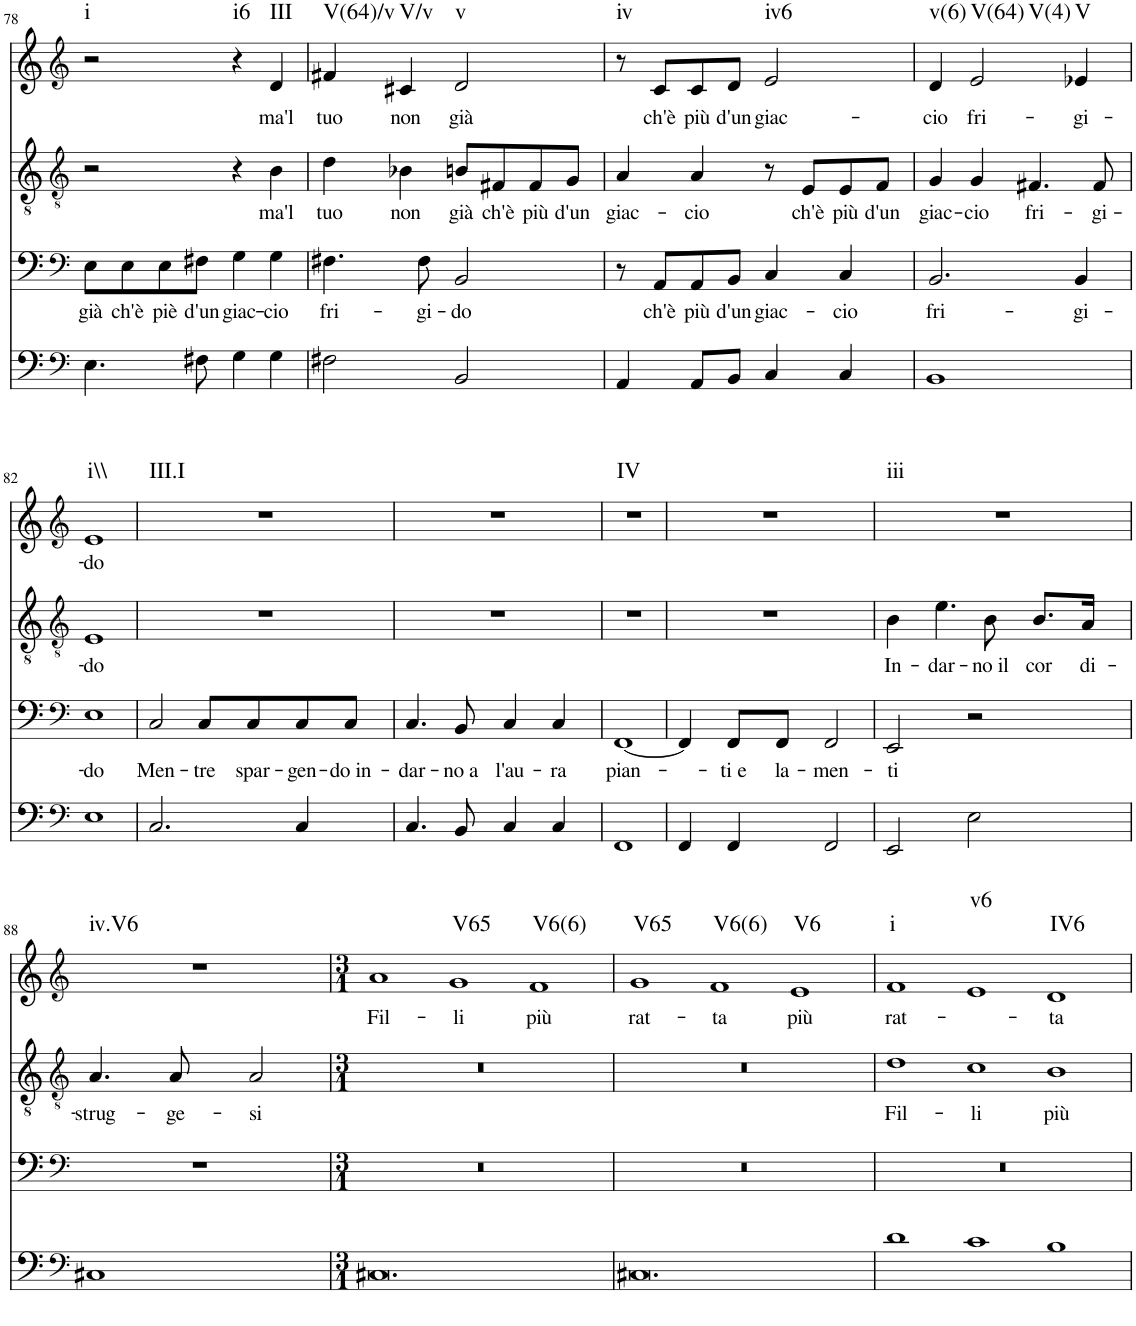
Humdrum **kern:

**kern	**kern	**text	**kern	**text	**kern	**text	**harte
*part4	*part3	*part3	*part2	*part2	*part1	*part1	*part1
*staff4	*staff3	*staff3	*staff2	*staff2	*staff1	*staff1	*
*I"unbenannt4	*I"unbenannt3	*	*I"unbenannt2	*	*I"unbenannt1	*	*
!!LO:PB:g=z
*clefF4	*clefF4	*	*clefGv2	*	*clefG2	*	*
*k[]	*k[]	*	*k[]	*	*k[]	*	*
*M4/4	*M4/4	*	*M4/4	*	*M4/4	*	*
=78	=78	=78	=78	=78	=78	=78	=78
!	!	!LO:LY:b	!	!	!	!	!LO:H:kt=i
4.E\	8E\L	già	2r	.	2r	.	N
!	!	!LO:LY:b	!	!	!	!	!
.	8E\	ch'è	.	.	.	.	.
!	!	!LO:LY:b	!	!	!	!	!
.	8E\	piè	.	.	.	.	.
!	!	!LO:LY:b	!	!	!	!	!
8F#X\	8F#X\J	d'un	.	.	.	.	.
!	!	!LO:LY:b	!	!	!	!	!LO:H:kt=i6
4G\	4G\	giac-	4r	.	4r	.	N
!	!	!LO:LY:b	!	!LO:LY:b	!	!LO:LY:b	!LO:H:kt=III
4G\	4G\	cio	4B\	ma'l	4d/	ma'l	N
=79	=79	=79	=79	=79	=79	=79	=79
!	!	!LO:LY:b	!	!LO:LY:b	!	!LO:LY:b	!LO:H:kt=V(64)/v
2F#X\	4.F#X\	fri-	4d\	tuo	4f#X/	tuo	N
!	!	!	!	!LO:LY:b	!	!LO:LY:b	!LO:H:kt=V/v
.	.	.	4B-X\	non	4c#X/	non	N
!	!	!LO:LY:b	!	!	!	!	!
.	8F#\	gi-	.	.	.	.	.
!	!	!LO:LY:b	!	!LO:LY:b	!	!LO:LY:b	!LO:H:kt=v
2BB/	2BB/	do	8Bn/L	già	2d/	già	N
!	!	!	!	!LO:LY:b	!	!	!
.	.	.	8F#X/	ch'è	.	.	.
!	!	!	!	!LO:LY:b	!	!	!
.	.	.	8F#/	più	.	.	.
!	!	!	!	!LO:LY:b	!	!	!
.	.	.	8G/J	d'un	.	.	.
=80	=80	=80	=80	=80	=80	=80	=80
!	!	!	!	!LO:LY:b	!	!	!LO:H:kt=iv
4AA/	8r	.	4A/	giac-	8r	.	N
!	!	!LO:LY:b	!	!	!	!LO:LY:b	!
.	8AA/L	ch'è	.	.	8c/L	ch'è	.
!	!	!LO:LY:b	!	!LO:LY:b	!	!LO:LY:b	!
8AA/L	8AA/	più	4A/	cio	8c/	più	.
!	!	!LO:LY:b	!	!	!	!LO:LY:b	!
8BB/J	8BB/J	d'un	.	.	8d/J	d'un	.
!	!	!LO:LY:b	!	!	!	!LO:LY:b	!LO:H:kt=iv6
4C/	4C/	giac-	8r	.	2e/	giac-	N
!	!	!	!	!LO:LY:b	!	!	!
.	.	.	8E/L	ch'è	.	.	.
!	!	!LO:LY:b	!	!LO:LY:b	!	!	!
4C/	4C/	cio	8E/	più	.	.	.
!	!	!	!	!LO:LY:b	!	!	!
.	.	.	8F/J	d'un	.	.	.
=81	=81	=81	=81	=81	=81	=81	=81
!	!	!LO:LY:b	!	!LO:LY:b	!	!LO:LY:b	!LO:H:kt=v(6)
1BB	2.BB/	fri-	4G/	giac-	4d/	cio	N
!	!	!	!	!LO:LY:b	!	!LO:LY:b	!LO:H:n=1:kt=V(64)
!	!	!	!	!	!	!	!LO:H:n=2:kt=V(4)
.	.	.	4G/	cio	2e/	fri-	N N
!	!	!	!	!LO:LY:b	!	!	!
.	.	.	4.F#X/	fri-	.	.	.
!	!	!LO:LY:b	!	!	!	!LO:LY:b	!LO:H:kt=V
.	4BB/	gi-	.	.	4e-X/	gi-	N
!	!	!	!	!LO:LY:b	!	!	!
.	.	.	8F#/	gi-	.	.	.
!!LO:LB:g=z
=82	=82	=82	=82	=82	=82	=82	=82
*clefF4	*clefF4	*	*clefGv2	*	*clefG2	*	*
!	!	!LO:LY:b	!	!LO:LY:b	!	!LO:LY:b	!LO:H:kt=i\\
1E	1E	do	1E	do	1e	do	N
=83	=83	=83	=83	=83	=83	=83	=83
!	!	!LO:LY:b	!	!	!	!	!LO:H:kt=III.I
2.C/	2C/	Men-	1r	.	1r	.	N
!	!	!LO:LY:b	!	!	!	!	!
.	8C/L	tre	.	.	.	.	.
!	!	!LO:LY:b	!	!	!	!	!
.	8C/	spar-	.	.	.	.	.
!	!	!LO:LY:b	!	!	!	!	!
4C/	8C/	gen-	.	.	.	.	.
!	!	!LO:LY:b	!	!	!	!	!
.	8C/J	do in-	.	.	.	.	.
=84	=84	=84	=84	=84	=84	=84	=84
!	!	!LO:LY:b	!	!	!	!	!
4.C/	4.C/	dar-	1r	.	1r	.	.
!	!	!LO:LY:b	!	!	!	!	!
8BB/	8BB/	no a	.	.	.	.	.
!	!	!LO:LY:b	!	!	!	!	!
4C/	4C/	l'au-	.	.	.	.	.
!	!	!LO:LY:b	!	!	!	!	!
4C/	4C/	ra	.	.	.	.	.
=85	=85	=85	=85	=85	=85	=85	=85
!	!	!LO:LY:b	!	!	!	!	!LO:H:kt=IV
1FF	[1FF	pian-	1r	.	1r	.	N
=86	=86	=86	=86	=86	=86	=86	=86
4FF/	4FF/]	.	1r	.	1r	.	.
!	!	!LO:LY:b	!	!	!	!	!
4FF/	8FF/L	ti e	.	.	.	.	.
!	!	!LO:LY:b	!	!	!	!	!
.	8FF/J	la-	.	.	.	.	.
!	!	!LO:LY:b	!	!	!	!	!
2FF/	2FF/	men-	.	.	.	.	.
=87	=87	=87	=87	=87	=87	=87	=87
!	!	!LO:LY:b	!	!LO:LY:b	!	!	!LO:H:kt=iii
2EE/	2EE/	ti	4B\	In-	1r	.	N
!	!	!	!	!LO:LY:b	!	!	!
.	.	.	4.e\	dar-	.	.	.
2E\	2r	.	.	.	.	.	.
!	!	!	!	!LO:LY:b	!	!	!
.	.	.	8B\	no il	.	.	.
!	!	!	!	!LO:LY:b	!	!	!
.	.	.	8.B/L	cor	.	.	.
!	!	!	!	!LO:LY:b	!	!	!
.	.	.	16A/Jk	di-	.	.	.
!!LO:LB:g=z
=88	=88	=88	=88	=88	=88	=88	=88
*clefF4	*clefF4	*	*clefGv2	*	*clefG2	*	*
!	!	!	!	!LO:LY:b	!	!	!LO:H:kt=iv.V6
1C#X	1r	.	4.A/	strug-	1r	.	N
!	!	!	!	!LO:LY:b	!	!	!
.	.	.	8A/	ge-	.	.	.
!	!	!	!	!LO:LY:b	!	!	!
.	.	.	2A/	si	.	.	.
=89	=89	=89	=89	=89	=89	=89	=89
*M3/1	*M3/1	*	*M3/1	*	*M3/1	*	*
!	!	!	!	!	!	!LO:LY:b	!
0.C#X	0.r	.	0.r	.	1a	Fil-	.
!	!	!	!	!	!	!LO:LY:b	!LO:H:kt=V65
.	.	.	.	.	1g	li	N
!	!	!	!	!	!	!LO:LY:b	!LO:H:kt=V6(6)
.	.	.	.	.	1f	più	N
=90	=90	=90	=90	=90	=90	=90	=90
!	!	!	!	!	!	!LO:LY:b	!LO:H:kt=V65
0.C#X	0.r	.	0.r	.	1g	rat-	N
!	!	!	!	!	!	!LO:LY:b	!LO:H:kt=V6(6)
.	.	.	.	.	1f	ta	N
!	!	!	!	!	!	!LO:LY:b	!LO:H:kt=V6
.	.	.	.	.	1e	più	N
=91	=91	=91	=91	=91	=91	=91	=91
!	!	!	!	!LO:LY:b	!	!LO:LY:b	!LO:H:kt=i
1d	0.r	.	1d	Fil-	1f	rat-	N
!	!	!	!	!LO:LY:b	!	!	!LO:H:n=1:kt=N.C.
!	!	!	!	!	!	!	!LO:H:n=2:kt=v6
1c	.	.	1c	li	1e	.	N N
!	!	!	!	!LO:LY:b	!	!LO:LY:b	!LO:H:kt=IV6
1B	.	.	1B	più	1d	ta	N
=	=	=	=	=	=	=	=
*-	*-	*-	*-	*-	*-	*-	*-
